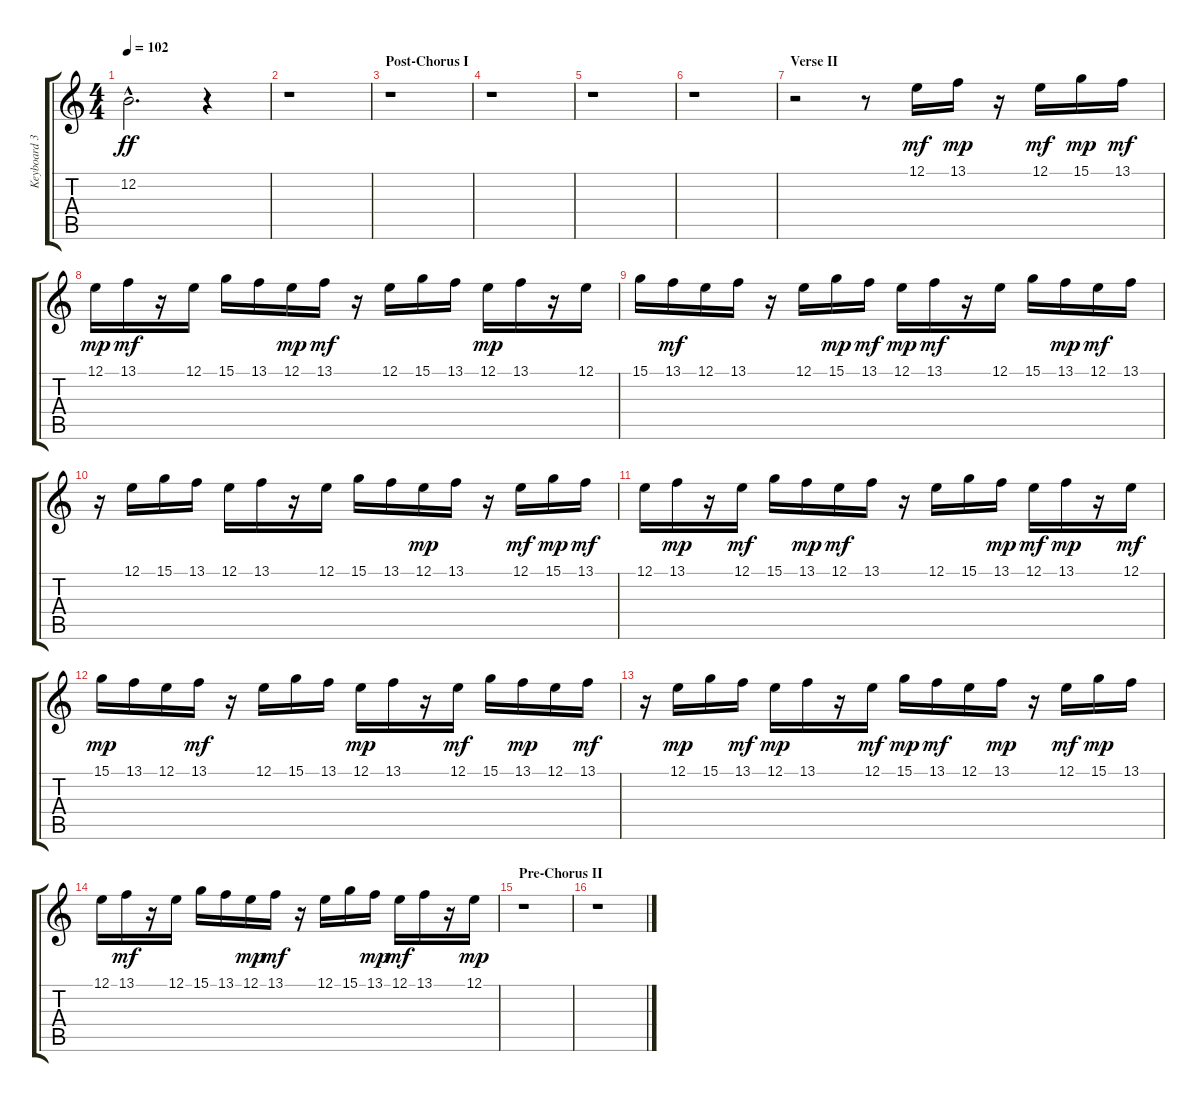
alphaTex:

\track ("Keyboard 3" "Keyboard 3") {instrument pad1newage}
\staff {score tabs}
\tuning (E4 B3 G3 D3 A2 E2) {hide}
\ts (4 4)
\tempo 102
\clef g2
\ks c
12.2{hac}.2{d dy ff} r.4 |
r.1 |
\section ("" "Post-Chorus I")
r.1 |
r.1 |
r.1 |
r.1 |
\section ("" "Verse II")
r.2 r.8{instrument electricpiano1} 12.1.16{dy mf} 13.1.16{dy mp} r.16 12.1.16{dy mf} 15.1.16{dy mp} 13.1.16{dy mf} |
12.1.16{dy mp} 13.1.16{dy mf} r.16 12.1.16 15.1.16 13.1.16 12.1.16{dy mp} 13.1.16{dy mf} r.16 12.1.16 15.1.16 13.1.16 12.1.16{dy mp} 13.1.16 r.16 12.1.16 |
15.1.16 13.1.16{dy mf} 12.1.16 13.1.16 r.16 12.1.16 15.1.16{dy mp} 13.1.16{dy mf} 12.1.16{dy mp} 13.1.16{dy mf} r.16 12.1.16 15.1.16 13.1.16{dy mp} 12.1.16{dy mf} 13.1.16 |
r.16 12.1.16 15.1.16 13.1.16 12.1.16 13.1.16 r.16 12.1.16 15.1.16 13.1.16 12.1.16{dy mp} 13.1.16 r.16 12.1.16{dy mf} 15.1.16{dy mp} 13.1.16{dy mf} |
12.1.16 13.1.16{dy mp} r.16 12.1.16{dy mf} 15.1.16 13.1.16{dy mp} 12.1.16{dy mf} 13.1.16 r.16 12.1.16 15.1.16 13.1.16{dy mp} 12.1.16{dy mf} 13.1.16{dy mp} r.16 12.1.16{dy mf} |
15.1.16{dy mp} 13.1.16 12.1.16 13.1.16{dy mf} r.16 12.1.16 15.1.16 13.1.16 12.1.16{dy mp} 13.1.16 r.16 12.1.16{dy mf} 15.1.16 13.1.16{dy mp} 12.1.16 13.1.16{dy mf} |
r.16 12.1.16{dy mp} 15.1.16 13.1.16{dy mf} 12.1.16{dy mp} 13.1.16 r.16 12.1.16{dy mf} 15.1.16{dy mp} 13.1.16{dy mf} 12.1.16 13.1.16{dy mp} r.16 12.1.16{dy mf} 15.1.16{dy mp} 13.1.16 |
12.1.16 13.1.16{dy mf} r.16 12.1.16 15.1.16 13.1.16 12.1.16{dy mp} 13.1.16{dy mf} r.16 12.1.16 15.1.16 13.1.16{dy mp} 12.1.16{dy mf} 13.1.16 r.16 12.1.16{dy mp} |
\section ("" "Pre-Chorus II")
r.1{instrument pad1newage} |
r.1
